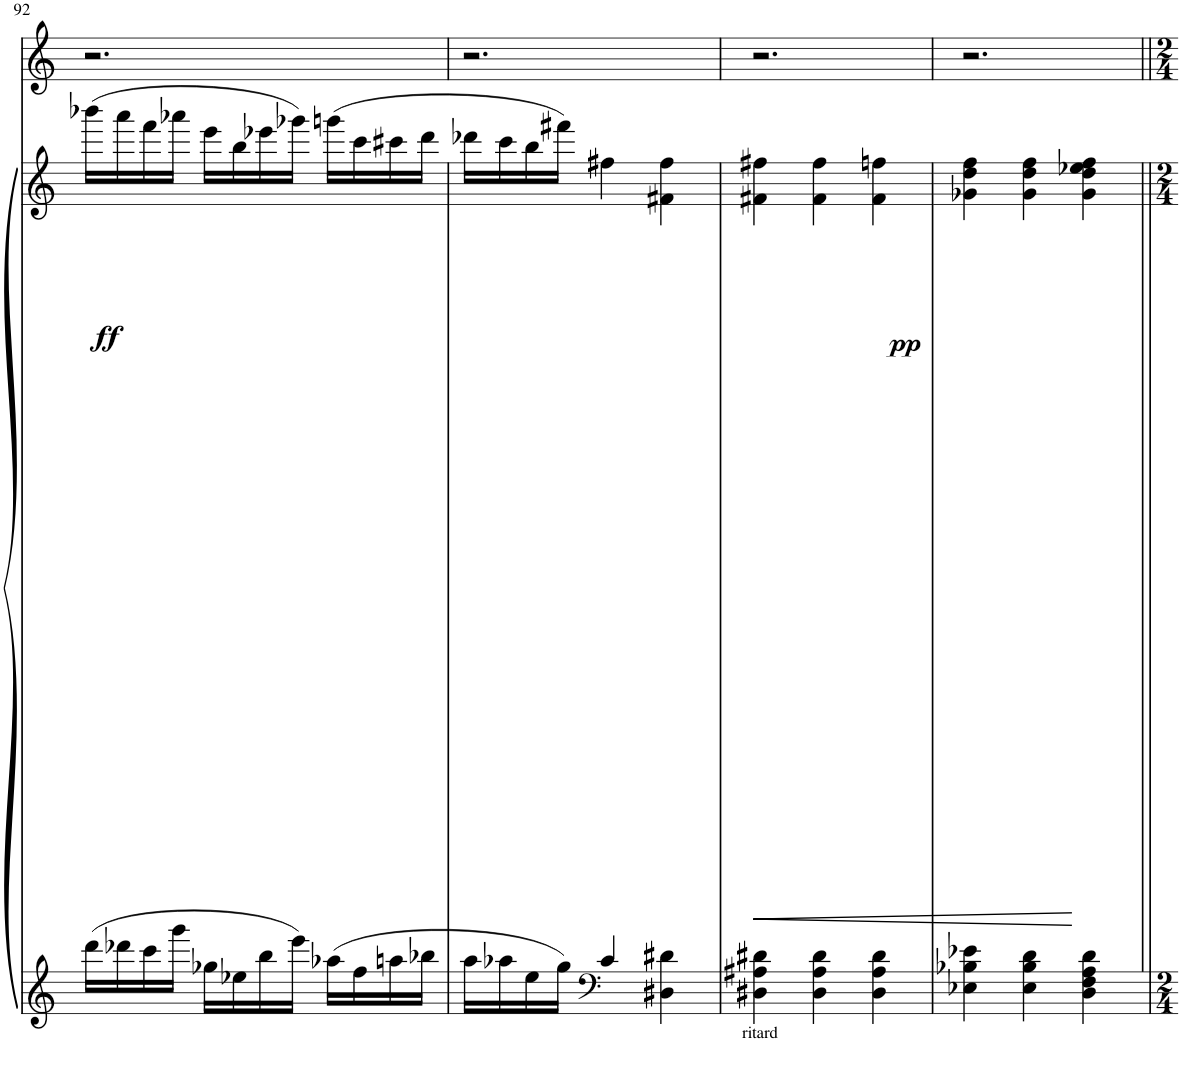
**kern	**kern	**dynam	**kern
*part2	*part2	*part2	*part1
*staff3	*staff2	*staff2/3	*staff1
*I"Piano	*	*	*I"Viola
*I'Pno	*	*	*I'Vla
!!LO:PB:g=z
*clefG2	*clefG2	*	*clefG2
*k[]	*k[]	*	*k[]
*M3/4	*M3/4	*	*M3/4
=92	=92	=92	=92
!	!	!LO:DY:b	!
16ddd\LL	(16bbb-X\LL	ff	2.r
16ddd-X\	16aaa\	.	.
16ccc\	16fff\	.	.
16ggg\JJ	16aaa-X\JJ	.	.
16gg-X\LL	16eee\LL	.	.
16ee-X\	16bb\	.	.
16bb\	16eee-X\	.	.
16eee\JJ	16ggg-X\JJ)	.	.
16aa-X\LL	(16gggn\LL	.	.
16ff\	16ccc\	.	.
16aan\	16ccc#X\	.	.
16bb-X\JJ	16ddd\JJ	.	.
=93	=93	=93	=93
16aa\LL	16ddd-X\LL	.	2.r
16aa-X\	16ccc\	.	.
16ee\	16bb\	.	.
16gg\JJ	16fff#X\JJ)	.	.
*clefF4	*	*	*
4c/	4ff#X\	.	.
!	!	!LO:DY:b	!
4D#X\ 4d#X\	4f#X\ 4ff#\	pp	.
=94	=94	=94	=94
4D#X\ 4A#X\ 4d#X\	4f#X\ 4ff#X\	.	2.r
4D#\ 4A#\ 4d#\	4f#\ 4ff#\	.	.
4D#\ 4A#\ 4d#\	4f#\ 4ffn\	.	.
=95	=95	=95	=95
4E-X\ 4B-X\ 4e-X\	4g-X\ 4dd\ 4ff\	.	2.r
4E-\ 4B-\ 4d\	4g-\ 4dd\ 4ff\	.	.
4D\ 4F\ 4A\ 4d\	4g-\ 4dd\ 4ee-X\ 4ff\	.	.
=||	=||	=||	=||
*-	*-	*-	*-
